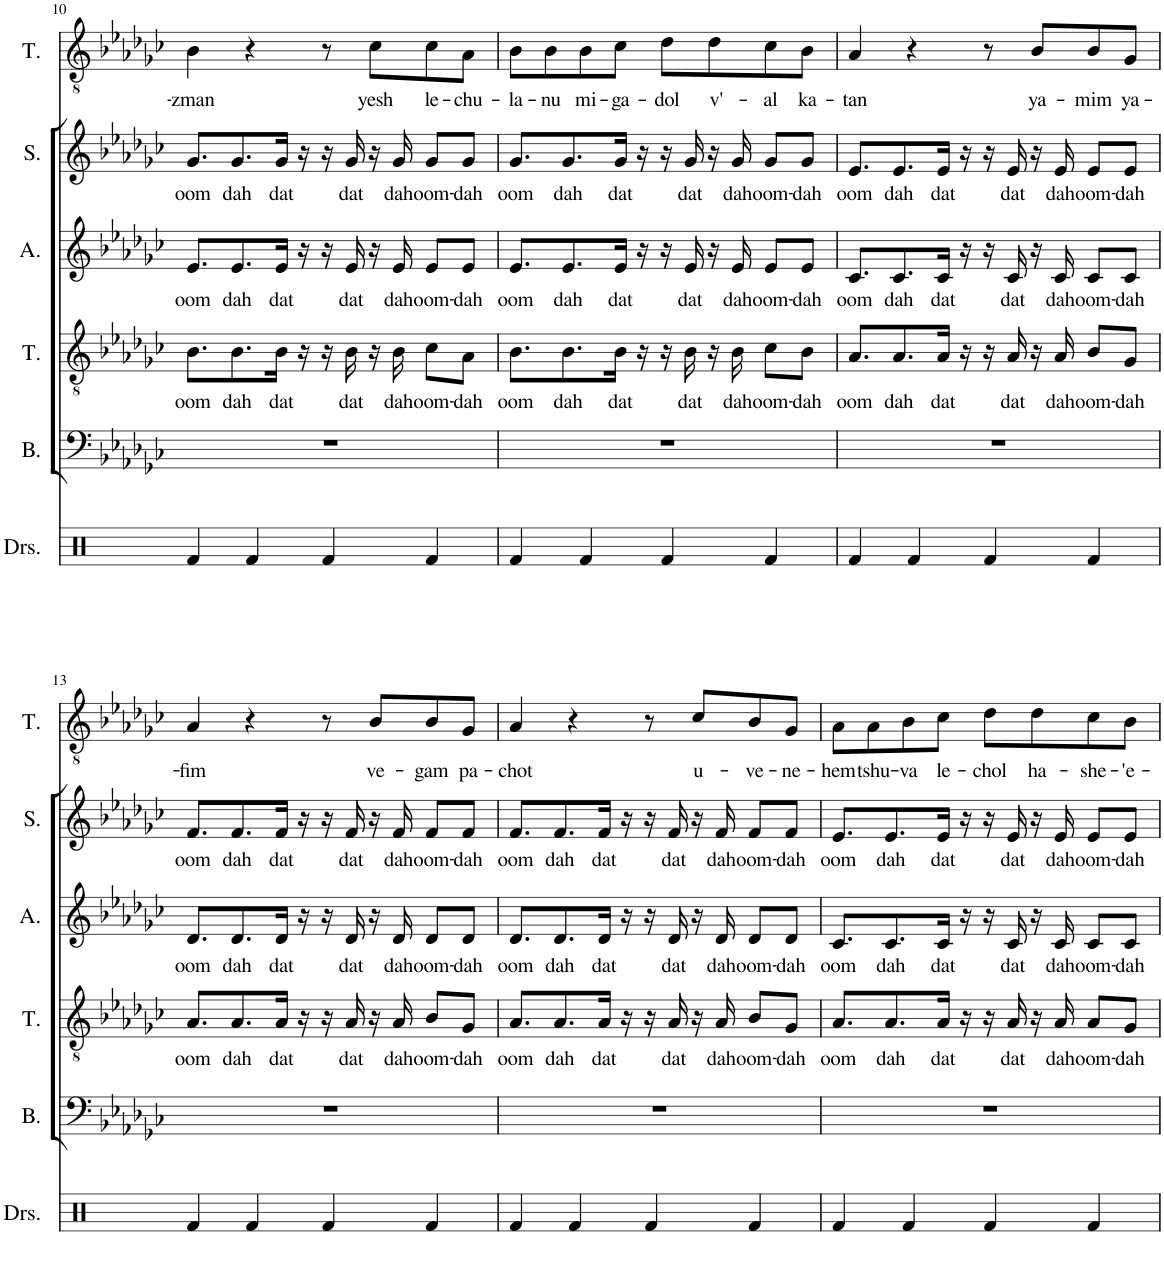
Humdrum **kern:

**kern	**kern	**kern	**text	**kern	**text	**kern	**text	**kern	**text
*part6	*part5	*part4	*part4	*part3	*part3	*part2	*part2	*part1	*part1
*staff6	*staff5	*staff4	*staff4	*staff3	*staff3	*staff2	*staff2	*staff1	*staff1
*I"Drumset	*I"Bass	*I"Tenor	*	*I"Alto	*	*I"Soprano	*	*I"Tenor	*
*I'Drs.	*I'B.	*I'T.	*	*I'A.	*	*I'S.	*	*I'T.	*
!!LO:PB:g=z
*clefX	*clefF4	*clefGv2	*	*clefG2	*	*clefG2	*	*clefGv2	*
*k[]	*k[b-e-a-d-g-c-]	*k[b-e-a-d-g-c-]	*	*k[b-e-a-d-g-c-]	*	*k[b-e-a-d-g-c-]	*	*k[b-e-a-d-g-c-]	*
*M4/4	*M4/4	*M4/4	*	*M4/4	*	*M4/4	*	*M4/4	*
=10	=10	=10	=10	=10	=10	=10	=10	=10	=10
!	!	!	!LO:LY:b	!	!LO:LY:b	!	!LO:LY:b	!	!LO:LY:b
4Rf/	1r	8.B-\L	oom	8.e-/L	oom	8.g-/L	oom	4B-\	-zman
!	!	!	!LO:LY:b	!	!LO:LY:b	!	!LO:LY:b	!	!
.	.	8.B-\	dah	8.e-/	dah	8.g-/	dah	.	.
4Rf/	.	.	.	.	.	.	.	4r	.
!	!	!	!LO:LY:b	!	!LO:LY:b	!	!LO:LY:b	!	!
.	.	16B-\Jk	dat	16e-/Jk	dat	16g-/Jk	dat	.	.
.	.	16r	.	16r	.	16r	.	.	.
4Rf/	.	16r	.	16r	.	16r	.	8r	.
!	!	!	!LO:LY:b	!	!LO:LY:b	!	!LO:LY:b	!	!
.	.	16B-\	dat	16e-/	dat	16g-/	dat	.	.
!	!	!	!	!	!	!	!	!	!LO:LY:b
.	.	16r	.	16r	.	16r	.	8c-\L	yesh
!	!	!	!LO:LY:b	!	!LO:LY:b	!	!LO:LY:b	!	!
.	.	16B-\	dah	16e-/	dah	16g-/	dah	.	.
!	!	!	!LO:LY:b	!	!LO:LY:b	!	!LO:LY:b	!	!LO:LY:b
4Rf/	.	8c-\L	oom-	8e-/L	oom-	8g-/L	oom-	8c-\	le-
!	!	!	!LO:LY:b	!	!LO:LY:b	!	!LO:LY:b	!	!LO:LY:b
.	.	8A-\J	-dah	8e-/J	-dah	8g-/J	-dah	8A-\J	-chu-
=11	=11	=11	=11	=11	=11	=11	=11	=11	=11
!	!	!	!LO:LY:b	!	!LO:LY:b	!	!LO:LY:b	!	!LO:LY:b
4Rf/	1r	8.B-\L	oom	8.e-/L	oom	8.g-/L	oom	8B-\L	-la-
!	!	!	!	!	!	!	!	!	!LO:LY:b
.	.	.	.	.	.	.	.	8B-\	-nu
!	!	!	!LO:LY:b	!	!LO:LY:b	!	!LO:LY:b	!	!
.	.	8.B-\	dah	8.e-/	dah	8.g-/	dah	.	.
!	!	!	!	!	!	!	!	!	!LO:LY:b
4Rf/	.	.	.	.	.	.	.	8B-\	mi-
!	!	!	!LO:LY:b	!	!LO:LY:b	!	!LO:LY:b	!	!LO:LY:b
.	.	16B-\Jk	dat	16e-/Jk	dat	16g-/Jk	dat	8c-\J	-ga-
.	.	16r	.	16r	.	16r	.	.	.
!	!	!	!	!	!	!	!	!	!LO:LY:b
4Rf/	.	16r	.	16r	.	16r	.	8d-\L	-dol
!	!	!	!LO:LY:b	!	!LO:LY:b	!	!LO:LY:b	!	!
.	.	16B-\	dat	16e-/	dat	16g-/	dat	.	.
!	!	!	!	!	!	!	!	!	!LO:LY:b
.	.	16r	.	16r	.	16r	.	8d-\	v'-
!	!	!	!LO:LY:b	!	!LO:LY:b	!	!LO:LY:b	!	!
.	.	16B-\	dah	16e-/	dah	16g-/	dah	.	.
!	!	!	!LO:LY:b	!	!LO:LY:b	!	!LO:LY:b	!	!LO:LY:b
4Rf/	.	8c-\L	oom-	8e-/L	oom-	8g-/L	oom-	8c-\	-al
!	!	!	!LO:LY:b	!	!LO:LY:b	!	!LO:LY:b	!	!LO:LY:b
.	.	8B-\J	-dah	8e-/J	-dah	8g-/J	-dah	8B-\J	ka-
=12	=12	=12	=12	=12	=12	=12	=12	=12	=12
!	!	!	!LO:LY:b	!	!LO:LY:b	!	!LO:LY:b	!	!LO:LY:b
4Rf/	1r	8.A-/L	oom	8.c-/L	oom	8.e-/L	oom	4A-/	-tan
!	!	!	!LO:LY:b	!	!LO:LY:b	!	!LO:LY:b	!	!
.	.	8.A-/	dah	8.c-/	dah	8.e-/	dah	.	.
4Rf/	.	.	.	.	.	.	.	4r	.
!	!	!	!LO:LY:b	!	!LO:LY:b	!	!LO:LY:b	!	!
.	.	16A-/Jk	dat	16c-/Jk	dat	16e-/Jk	dat	.	.
.	.	16r	.	16r	.	16r	.	.	.
4Rf/	.	16r	.	16r	.	16r	.	8r	.
!	!	!	!LO:LY:b	!	!LO:LY:b	!	!LO:LY:b	!	!
.	.	16A-/	dat	16c-/	dat	16e-/	dat	.	.
!	!	!	!	!	!	!	!	!	!LO:LY:b
.	.	16r	.	16r	.	16r	.	8B-/L	ya-
!	!	!	!LO:LY:b	!	!LO:LY:b	!	!LO:LY:b	!	!
.	.	16A-/	dah	16c-/	dah	16e-/	dah	.	.
!	!	!	!LO:LY:b	!	!LO:LY:b	!	!LO:LY:b	!	!LO:LY:b
4Rf/	.	8B-/L	oom-	8c-/L	oom-	8e-/L	oom-	8B-/	-mim
!	!	!	!LO:LY:b	!	!LO:LY:b	!	!LO:LY:b	!	!LO:LY:b
.	.	8G-/J	-dah	8c-/J	-dah	8e-/J	-dah	8G-/J	ya-
!!LO:LB:g=z
=13	=13	=13	=13	=13	=13	=13	=13	=13	=13
!	!	!	!LO:LY:b	!	!LO:LY:b	!	!LO:LY:b	!	!LO:LY:b
4Rf/	1r	8.A-/L	oom	8.d-/L	oom	8.f/L	oom	4A-/	-fim
!	!	!	!LO:LY:b	!	!LO:LY:b	!	!LO:LY:b	!	!
.	.	8.A-/	dah	8.d-/	dah	8.f/	dah	.	.
4Rf/	.	.	.	.	.	.	.	4r	.
!	!	!	!LO:LY:b	!	!LO:LY:b	!	!LO:LY:b	!	!
.	.	16A-/Jk	dat	16d-/Jk	dat	16f/Jk	dat	.	.
.	.	16r	.	16r	.	16r	.	.	.
4Rf/	.	16r	.	16r	.	16r	.	8r	.
!	!	!	!LO:LY:b	!	!LO:LY:b	!	!LO:LY:b	!	!
.	.	16A-/	dat	16d-/	dat	16f/	dat	.	.
!	!	!	!	!	!	!	!	!	!LO:LY:b
.	.	16r	.	16r	.	16r	.	8B-/L	ve-
!	!	!	!LO:LY:b	!	!LO:LY:b	!	!LO:LY:b	!	!
.	.	16A-/	dah	16d-/	dah	16f/	dah	.	.
!	!	!	!LO:LY:b	!	!LO:LY:b	!	!LO:LY:b	!	!LO:LY:b
4Rf/	.	8B-/L	oom-	8d-/L	oom-	8f/L	oom-	8B-/	-gam
!	!	!	!LO:LY:b	!	!LO:LY:b	!	!LO:LY:b	!	!LO:LY:b
.	.	8G-/J	-dah	8d-/J	-dah	8f/J	-dah	8G-/J	pa-
=14	=14	=14	=14	=14	=14	=14	=14	=14	=14
!	!	!	!LO:LY:b	!	!LO:LY:b	!	!LO:LY:b	!	!LO:LY:b
4Rf/	1r	8.A-/L	oom	8.d-/L	oom	8.f/L	oom	4A-/	-chot
!	!	!	!LO:LY:b	!	!LO:LY:b	!	!LO:LY:b	!	!
.	.	8.A-/	dah	8.d-/	dah	8.f/	dah	.	.
4Rf/	.	.	.	.	.	.	.	4r	.
!	!	!	!LO:LY:b	!	!LO:LY:b	!	!LO:LY:b	!	!
.	.	16A-/Jk	dat	16d-/Jk	dat	16f/Jk	dat	.	.
.	.	16r	.	16r	.	16r	.	.	.
4Rf/	.	16r	.	16r	.	16r	.	8r	.
!	!	!	!LO:LY:b	!	!LO:LY:b	!	!LO:LY:b	!	!
.	.	16A-/	dat	16d-/	dat	16f/	dat	.	.
!	!	!	!	!	!	!	!	!	!LO:LY:b
.	.	16r	.	16r	.	16r	.	8c-/L	u-
!	!	!	!LO:LY:b	!	!LO:LY:b	!	!LO:LY:b	!	!
.	.	16A-/	dah	16d-/	dah	16f/	dah	.	.
!	!	!	!LO:LY:b	!	!LO:LY:b	!	!LO:LY:b	!	!LO:LY:b
4Rf/	.	8B-/L	oom-	8d-/L	oom-	8f/L	oom-	8B-/	-ve-
!	!	!	!LO:LY:b	!	!LO:LY:b	!	!LO:LY:b	!	!LO:LY:b
.	.	8G-/J	-dah	8d-/J	-dah	8f/J	-dah	8G-/J	-ne-
=15	=15	=15	=15	=15	=15	=15	=15	=15	=15
!	!	!	!LO:LY:b	!	!LO:LY:b	!	!LO:LY:b	!	!LO:LY:b
4Rf/	1r	8.A-/L	oom	8.c-/L	oom	8.e-/L	oom	8A-\L	-hem
!	!	!	!	!	!	!	!	!	!LO:LY:b
.	.	.	.	.	.	.	.	8A-\	tshu-
!	!	!	!LO:LY:b	!	!LO:LY:b	!	!LO:LY:b	!	!
.	.	8.A-/	dah	8.c-/	dah	8.e-/	dah	.	.
!	!	!	!	!	!	!	!	!	!LO:LY:b
4Rf/	.	.	.	.	.	.	.	8B-\	-va
!	!	!	!LO:LY:b	!	!LO:LY:b	!	!LO:LY:b	!	!LO:LY:b
.	.	16A-/Jk	dat	16c-/Jk	dat	16e-/Jk	dat	8c-\J	le-
.	.	16r	.	16r	.	16r	.	.	.
!	!	!	!	!	!	!	!	!	!LO:LY:b
4Rf/	.	16r	.	16r	.	16r	.	8d-\L	-chol
!	!	!	!LO:LY:b	!	!LO:LY:b	!	!LO:LY:b	!	!
.	.	16A-/	dat	16c-/	dat	16e-/	dat	.	.
!	!	!	!	!	!	!	!	!	!LO:LY:b
.	.	16r	.	16r	.	16r	.	8d-\	ha-
!	!	!	!LO:LY:b	!	!LO:LY:b	!	!LO:LY:b	!	!
.	.	16A-/	dah	16c-/	dah	16e-/	dah	.	.
!	!	!	!LO:LY:b	!	!LO:LY:b	!	!LO:LY:b	!	!LO:LY:b
4Rf/	.	8A-/L	oom-	8c-/L	oom-	8e-/L	oom-	8c-\	-she-
!	!	!	!LO:LY:b	!	!LO:LY:b	!	!LO:LY:b	!	!LO:LY:b
.	.	8G-/J	-dah	8c-/J	-dah	8e-/J	-dah	8B-\J	-'e-
=	=	=	=	=	=	=	=	=	=
*-	*-	*-	*-	*-	*-	*-	*-	*-	*-
